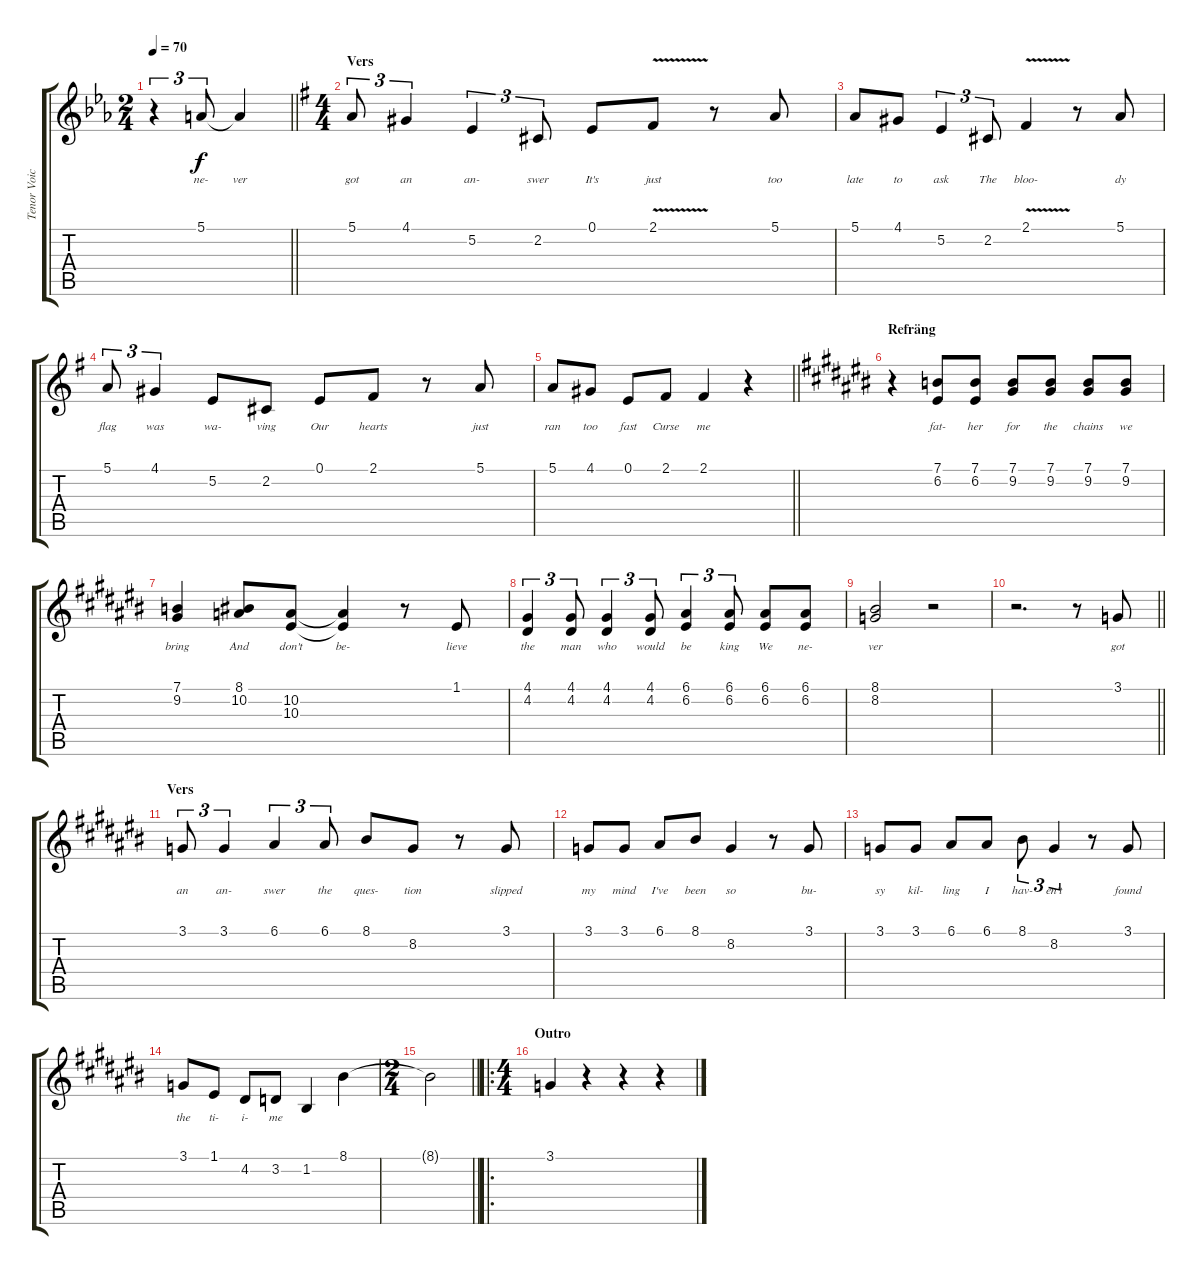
\track ("Tenor Voice" "Tenor Voic") {instrument voiceoohs}
\staff {score tabs}
\tuning (E4 B3 G3 D3 A2 E2) {hide}
\ts (2 4)
\tempo 70
\clef g2
\barLineRight lightlight
\ks cminor
r.4{tu (3 2) dy f} 5.1.8{tu (3 2) lyrics (0 "ne-") lyrics (1 "") lyrics (2 "") lyrics (3 "") lyrics (4 "")} 5.1{t}.4{lyrics (0 "ver") lyrics (1 "") lyrics (2 "") lyrics (3 "") lyrics (4 "")} |
\ts (4 4)
\section ("" "Vers")
\ks eminor
5.1.8{tu (3 2) lyrics (0 "got") lyrics (1 "") lyrics (2 "") lyrics (3 "") lyrics (4 "")} 4.1.4{tu (3 2) lyrics (0 "an") lyrics (1 "") lyrics (2 "") lyrics (3 "") lyrics (4 "")} 5.2.4{tu (3 2) lyrics (0 "an-") lyrics (1 "") lyrics (2 "") lyrics (3 "") lyrics (4 "")} 2.2.8{tu (3 2) lyrics (0 "swer") lyrics (1 "") lyrics (2 "") lyrics (3 "") lyrics (4 "")} 0.1.8{lyrics (0 "It's") lyrics (1 "") lyrics (2 "") lyrics (3 "") lyrics (4 "")} 2.1{v}.8{lyrics (0 "just") lyrics (1 "") lyrics (2 "") lyrics (3 "") lyrics (4 "")} r.8 5.1.8{lyrics (0 "too") lyrics (1 "") lyrics (2 "") lyrics (3 "") lyrics (4 "")} |
5.1.8{lyrics (0 "late") lyrics (1 "") lyrics (2 "") lyrics (3 "") lyrics (4 "")} 4.1.8{lyrics (0 "to") lyrics (1 "") lyrics (2 "") lyrics (3 "") lyrics (4 "")} 5.2.4{tu (3 2) lyrics (0 "ask") lyrics (1 "") lyrics (2 "") lyrics (3 "") lyrics (4 "")} 2.2.8{tu (3 2) lyrics (0 "The") lyrics (1 "") lyrics (2 "") lyrics (3 "") lyrics (4 "")} 2.1{v}.4{lyrics (0 "bloo-") lyrics (1 "") lyrics (2 "") lyrics (3 "") lyrics (4 "")} r.8 5.1.8{lyrics (0 "dy") lyrics (1 "") lyrics (2 "") lyrics (3 "") lyrics (4 "")} |
5.1.8{tu (3 2) lyrics (0 "flag") lyrics (1 "") lyrics (2 "") lyrics (3 "") lyrics (4 "")} 4.1.4{tu (3 2) lyrics (0 "was") lyrics (1 "") lyrics (2 "") lyrics (3 "") lyrics (4 "")} 5.2.8{lyrics (0 "wa-") lyrics (1 "") lyrics (2 "") lyrics (3 "") lyrics (4 "")} 2.2.8{lyrics (0 "ving") lyrics (1 "") lyrics (2 "") lyrics (3 "") lyrics (4 "")} 0.1.8{lyrics (0 "Our") lyrics (1 "") lyrics (2 "") lyrics (3 "") lyrics (4 "")} 2.1.8{lyrics (0 "hearts") lyrics (1 "") lyrics (2 "") lyrics (3 "") lyrics (4 "")} r.8 5.1.8{lyrics (0 "just") lyrics (1 "") lyrics (2 "") lyrics (3 "") lyrics (4 "")} |
\barLineRight lightlight
5.1.8{lyrics (0 "ran") lyrics (1 "") lyrics (2 "") lyrics (3 "") lyrics (4 "")} 4.1.8{lyrics (0 "too") lyrics (1 "") lyrics (2 "") lyrics (3 "") lyrics (4 "")} 0.1.8{lyrics (0 "fast") lyrics (1 "") lyrics (2 "") lyrics (3 "") lyrics (4 "")} 2.1.8{lyrics (0 "Curse") lyrics (1 "") lyrics (2 "") lyrics (3 "") lyrics (4 "")} 2.1.4{lyrics (0 "me") lyrics (1 "") lyrics (2 "") lyrics (3 "") lyrics (4 "")} r.4 |
\section ("" "Refräng")
\ks a#minor
r.4 (7.1 6.2).8{lyrics (0 "fat-") lyrics (1 "") lyrics (2 "") lyrics (3 "") lyrics (4 "")} (7.1 6.2).8{lyrics (0 "her") lyrics (1 "") lyrics (2 "") lyrics (3 "") lyrics (4 "")} (7.1 9.2).8{lyrics (0 "for") lyrics (1 "") lyrics (2 "") lyrics (3 "") lyrics (4 "")} (7.1 9.2).8{lyrics (0 "the") lyrics (1 "") lyrics (2 "") lyrics (3 "") lyrics (4 "")} (7.1 9.2).8{lyrics (0 "chains") lyrics (1 "") lyrics (2 "") lyrics (3 "") lyrics (4 "")} (7.1 9.2).8{lyrics (0 "we") lyrics (1 "") lyrics (2 "") lyrics (3 "") lyrics (4 "")} |
(7.1 9.2).4{lyrics (0 "bring") lyrics (1 "") lyrics (2 "") lyrics (3 "") lyrics (4 "")} (8.1 10.2).8{lyrics (0 "And") lyrics (1 "") lyrics (2 "") lyrics (3 "") lyrics (4 "")} (10.2 10.3).8{lyrics (0 "don't") lyrics (1 "") lyrics (2 "") lyrics (3 "") lyrics (4 "")} (10.2{t} 10.3{t}).4{lyrics (0 "be-") lyrics (1 "") lyrics (2 "") lyrics (3 "") lyrics (4 "")} r.8 1.1.8{lyrics (0 "lieve") lyrics (1 "") lyrics (2 "") lyrics (3 "") lyrics (4 "")} |
(4.1 4.2).4{tu (3 2) lyrics (0 "the") lyrics (1 "") lyrics (2 "") lyrics (3 "") lyrics (4 "")} (4.1 4.2).8{tu (3 2) lyrics (0 "man") lyrics (1 "") lyrics (2 "") lyrics (3 "") lyrics (4 "")} (4.1 4.2).4{tu (3 2) lyrics (0 "who") lyrics (1 "") lyrics (2 "") lyrics (3 "") lyrics (4 "")} (4.1 4.2).8{tu (3 2) lyrics (0 "would") lyrics (1 "") lyrics (2 "") lyrics (3 "") lyrics (4 "")} (6.1 6.2).4{tu (3 2) lyrics (0 "be") lyrics (1 "") lyrics (2 "") lyrics (3 "") lyrics (4 "")} (6.1 6.2).8{tu (3 2) lyrics (0 "king") lyrics (1 "") lyrics (2 "") lyrics (3 "") lyrics (4 "")} (6.1 6.2).8{lyrics (0 "We") lyrics (1 "") lyrics (2 "") lyrics (3 "") lyrics (4 "")} (6.1 6.2).8{lyrics (0 "ne-") lyrics (1 "") lyrics (2 "") lyrics (3 "") lyrics (4 "")} |
(8.1 8.2).2{lyrics (0 "ver") lyrics (1 "") lyrics (2 "") lyrics (3 "") lyrics (4 "")} r.2 |
\barLineRight lightlight
r.2{d} r.8 3.1.8{lyrics (0 "got") lyrics (1 "") lyrics (2 "") lyrics (3 "") lyrics (4 "")} |
\section ("" "Vers")
3.1.8{tu (3 2) lyrics (0 "an") lyrics (1 "") lyrics (2 "") lyrics (3 "") lyrics (4 "")} 3.1.4{tu (3 2) lyrics (0 "an-") lyrics (1 "") lyrics (2 "") lyrics (3 "") lyrics (4 "")} 6.1.4{tu (3 2) lyrics (0 "swer") lyrics (1 "") lyrics (2 "") lyrics (3 "") lyrics (4 "")} 6.1.8{tu (3 2) lyrics (0 "the") lyrics (1 "") lyrics (2 "") lyrics (3 "") lyrics (4 "")} 8.1.8{lyrics (0 "ques-") lyrics (1 "") lyrics (2 "") lyrics (3 "") lyrics (4 "")} 8.2.8{lyrics (0 "tion") lyrics (1 "") lyrics (2 "") lyrics (3 "") lyrics (4 "")} r.8 3.1.8{lyrics (0 "slipped") lyrics (1 "") lyrics (2 "") lyrics (3 "") lyrics (4 "")} |
3.1.8{lyrics (0 "my") lyrics (1 "") lyrics (2 "") lyrics (3 "") lyrics (4 "")} 3.1.8{lyrics (0 "mind") lyrics (1 "") lyrics (2 "") lyrics (3 "") lyrics (4 "")} 6.1.8{lyrics (0 "I've") lyrics (1 "") lyrics (2 "") lyrics (3 "") lyrics (4 "")} 8.1.8{lyrics (0 "been") lyrics (1 "") lyrics (2 "") lyrics (3 "") lyrics (4 "")} 8.2.4{lyrics (0 "so") lyrics (1 "") lyrics (2 "") lyrics (3 "") lyrics (4 "")} r.8 3.1.8{lyrics (0 "bu-") lyrics (1 "") lyrics (2 "") lyrics (3 "") lyrics (4 "")} |
3.1.8{lyrics (0 "sy") lyrics (1 "") lyrics (2 "") lyrics (3 "") lyrics (4 "")} 3.1.8{lyrics (0 "kil-") lyrics (1 "") lyrics (2 "") lyrics (3 "") lyrics (4 "")} 6.1.8{lyrics (0 "ling") lyrics (1 "") lyrics (2 "") lyrics (3 "") lyrics (4 "")} 6.1.8{lyrics (0 "I") lyrics (1 "") lyrics (2 "") lyrics (3 "") lyrics (4 "")} 8.1.8{tu (3 2) lyrics (0 "hav-") lyrics (1 "") lyrics (2 "") lyrics (3 "") lyrics (4 "")} 8.2.4{tu (3 2) lyrics (0 "en't") lyrics (1 "") lyrics (2 "") lyrics (3 "") lyrics (4 "")} r.8 3.1.8{lyrics (0 "found") lyrics (1 "") lyrics (2 "") lyrics (3 "") lyrics (4 "")} |
3.1.8{lyrics (0 "the") lyrics (1 "") lyrics (2 "") lyrics (3 "") lyrics (4 "")} 1.1.8{lyrics (0 "ti-") lyrics (1 "") lyrics (2 "") lyrics (3 "") lyrics (4 "")} 4.2.8{lyrics (0 "i-") lyrics (1 "") lyrics (2 "") lyrics (3 "") lyrics (4 "")} 3.2.8{lyrics (0 "me") lyrics (1 "") lyrics (2 "") lyrics (3 "") lyrics (4 "")} 1.2.4 8.1.4 |
\ts (2 4)
\barLineRight lightlight
8.1{t}.2 |
\ro
\ts (4 4)
\section ("" "Outro")
3.1.4 r.4 r.4 r.4
